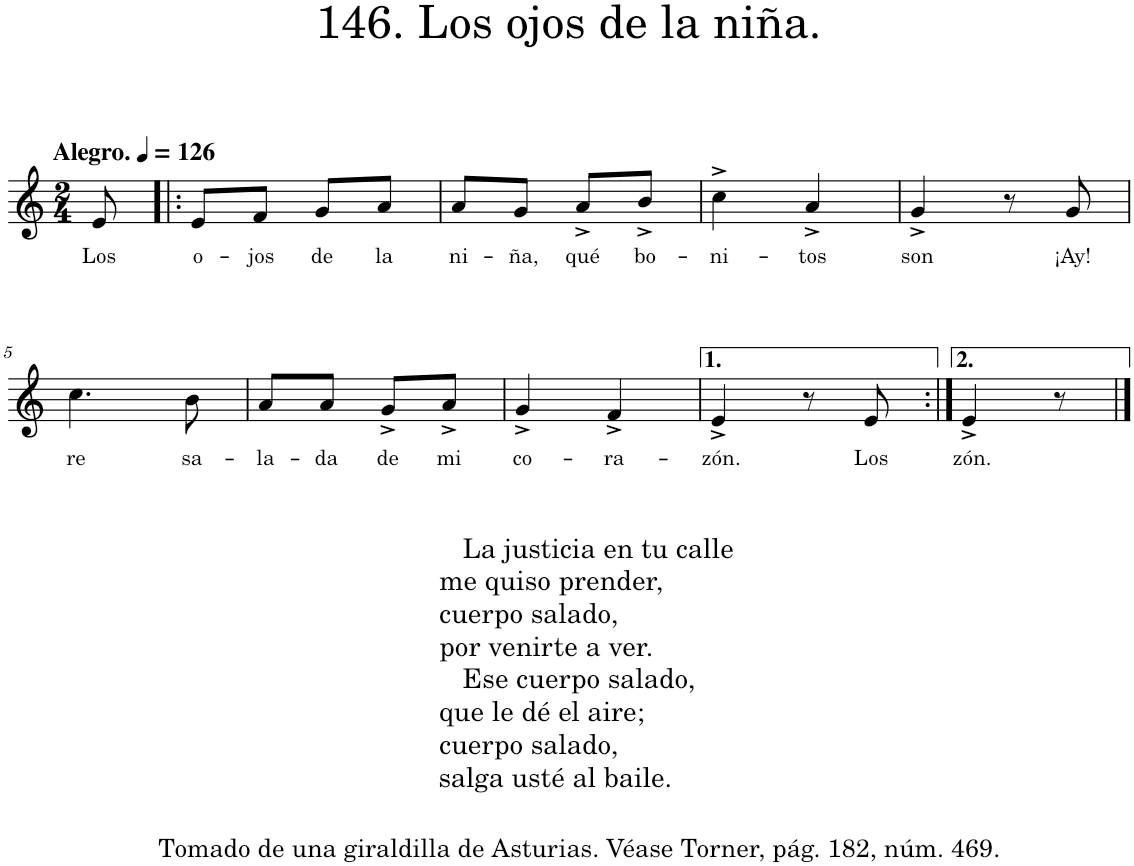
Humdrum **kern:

**kern	**text
*part1	*part1
*staff1	*staff1
*I"Piano	*
*I'Pno.	*
*clefG2	*
*k[]	*
*M2/4	*
*MM126	*
=	=
!LO:TX:a:B:t=Alegro.	!
!	!LO:LY:b
8e/	Los
=1!|:	=1!|:
!	!LO:LY:b
8e/L	o-
!	!LO:LY:b
8f/J	-jos
!	!LO:LY:b
8g/L	de
!	!LO:LY:b
8a/J	la
=2	=2
!	!LO:LY:b
8a/L	ni-
!	!LO:LY:b
8g/J	-ña,
!	!LO:LY:b
8a^/L	qué
!	!LO:LY:b
8b^/J	bo-
=3	=3
!	!LO:LY:b
4cc^\	-ni-
!	!LO:LY:b
4a^/	-tos
=4	=4
!	!LO:LY:b
4g^/	son
8r	.
!	!LO:LY:b
8g/	¡Ay!
!!LO:LB:g=z
=5	=5
!LO:TX:b:t=La justicia en tu calle	!
!LO:TX:b:t=me quiso prender,	!
!LO:TX:b:t=cuerpo salado,	!
!LO:TX:b:t=por venirte a ver.	!
!LO:TX:b:t=Ese cuerpo salado,	!
!LO:TX:b:t=que le dé el aire;	!
!LO:TX:b:t=cuerpo salado,	!
!LO:TX:b:t=salga usté al baile.	!
!	!LO:LY:b
4.cc\	re
!LO:TX:b:t=Tomado de una giraldilla de Asturias. Véase Torner, pág. 182, núm. 469.	!
!	!LO:LY:b
8b\	sa-
=6	=6
!	!LO:LY:b
8a/L	-la-
!	!LO:LY:b
8a/J	-da
!	!LO:LY:b
8g^/L	de
!	!LO:LY:b
8a^/J	mi
=7	=7
!	!LO:LY:b
4g^/	co-
!	!LO:LY:b
4f^/	-ra-
=8	=8
!	!LO:LY:b
4e^/	-zón.
8r	.
!	!LO:LY:b
8e/	Los
=9:|!	=9:|!
!	!LO:LY:b
4e^/	zón.
8r	.
==	==
*-	*-
